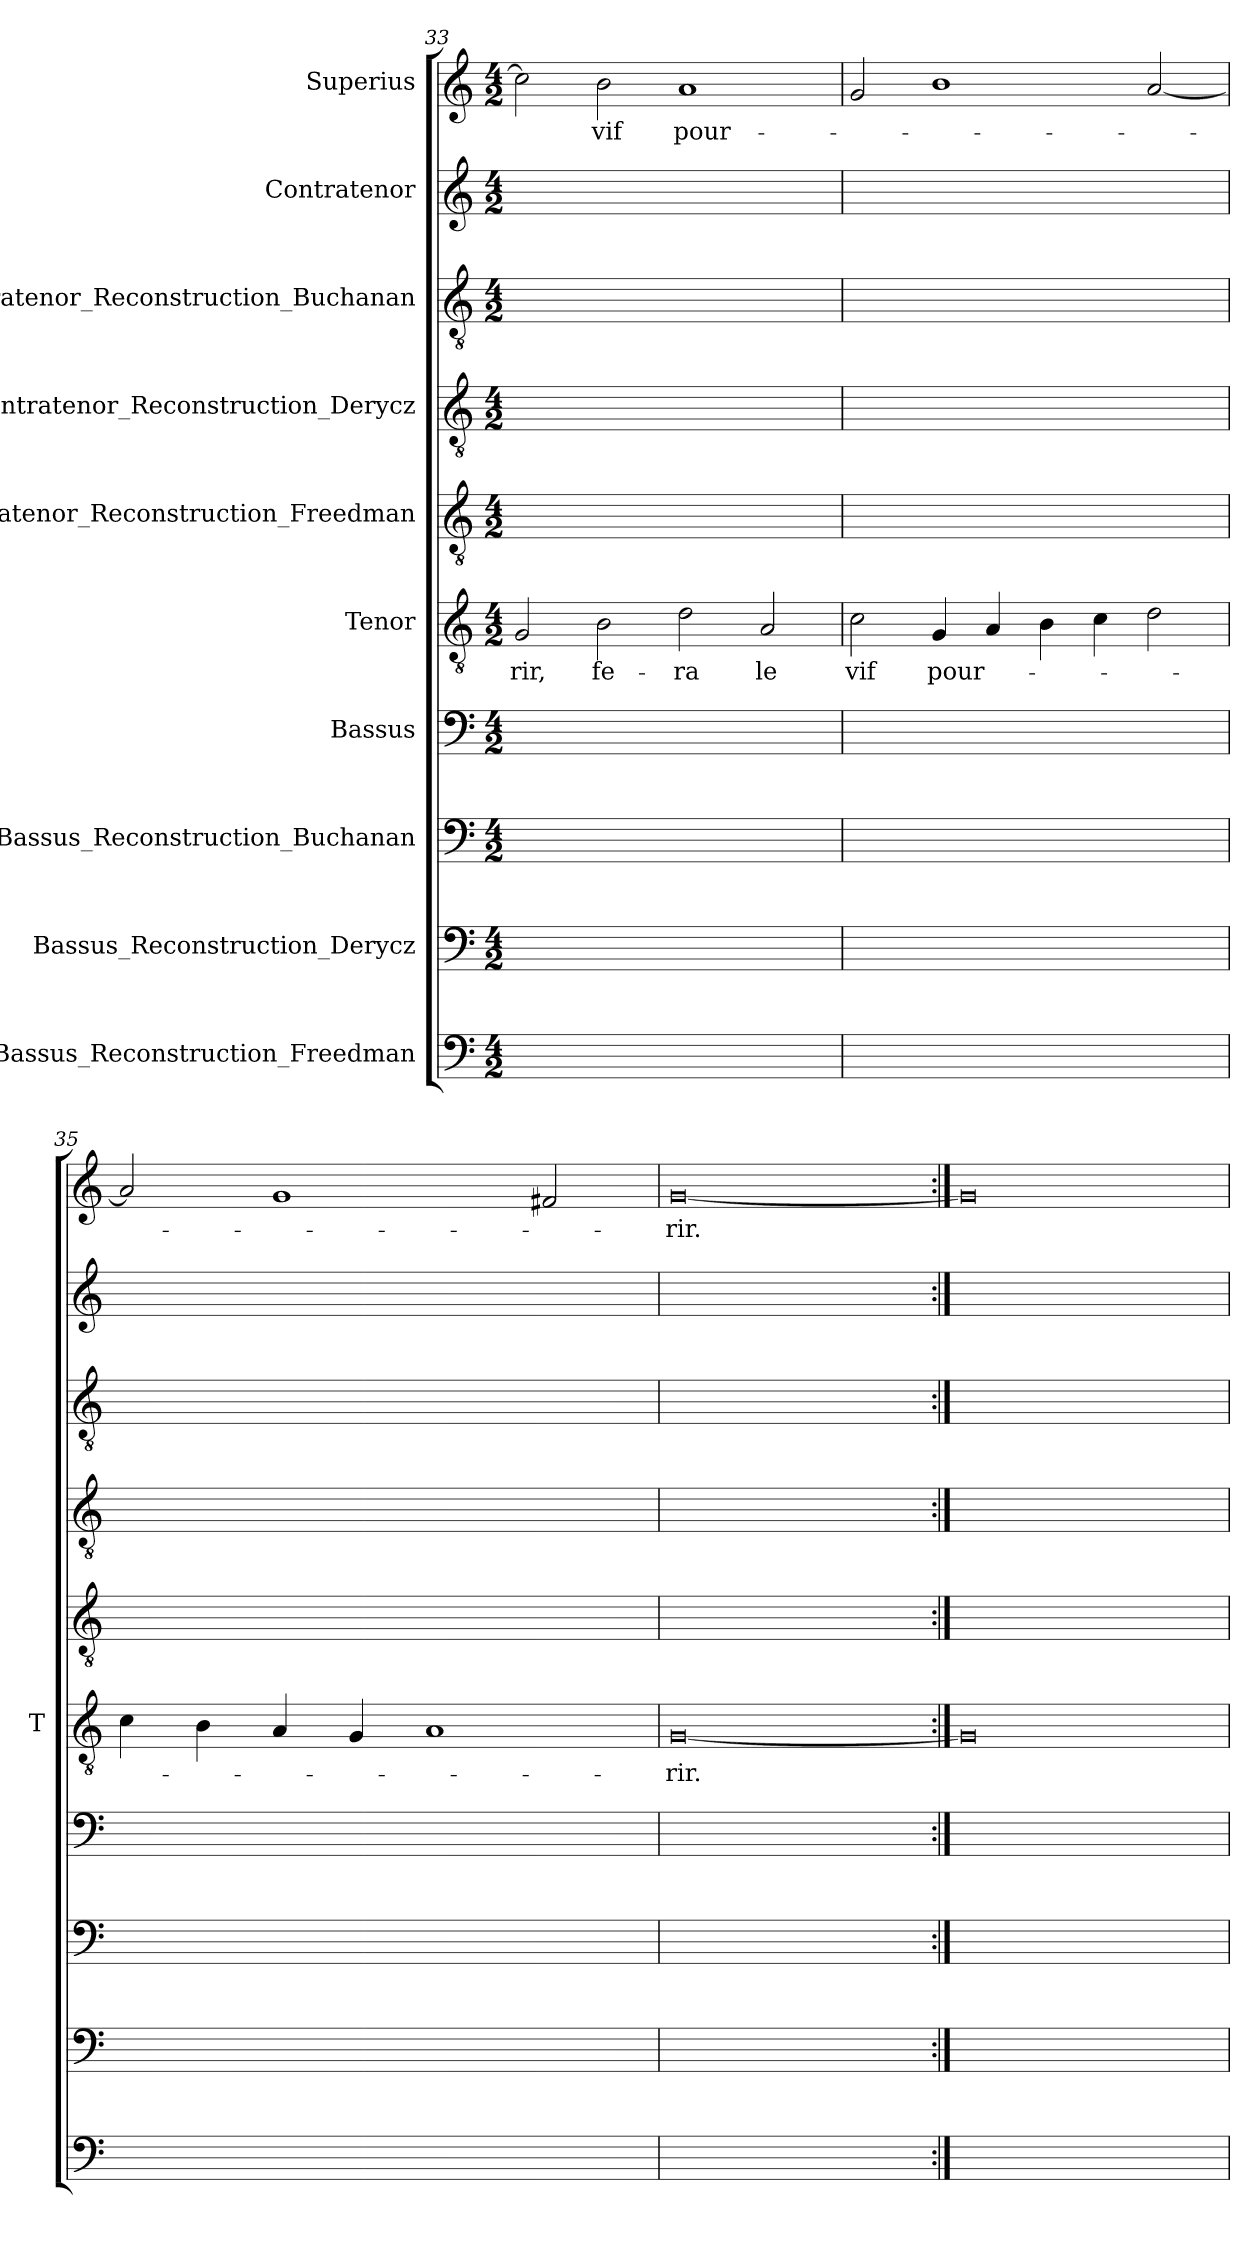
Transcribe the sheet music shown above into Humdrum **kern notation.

**kern	**kern	**kern	**kern	**kern	**text	**kern	**kern	**kern	**kern	**kern	**text
*part10	*part9	*part8	*part7	*part6	*part6	*part5	*part4	*part3	*part2	*part1	*part1
*staff10	*staff9	*staff8	*staff7	*staff6	*staff6	*staff5	*staff4	*staff3	*staff2	*staff1	*staff1
*I"Bassus_Reconstruction_Freedman	*I"Bassus_Reconstruction_Derycz	*I"Bassus_Reconstruction_Buchanan	*I"Bassus	*I"Tenor	*	*I"Contratenor_Reconstruction_Freedman	*I"Contratenor_Reconstruction_Derycz	*I"Contratenor_Reconstruction_Buchanan	*I"Contratenor	*I"Superius	*
*	*	*	*	*I'T	*	*	*	*	*	*	*
*clefF4	*clefF4	*clefF4	*clefF4	*clefGv2	*	*clefGv2	*clefGv2	*clefGv2	*clefG2	*clefG2	*
*k[]	*k[]	*k[]	*k[]	*k[]	*	*k[]	*k[]	*k[]	*k[]	*k[]	*
*M4/2	*M4/2	*M4/2	*M4/2	*M4/2	*	*M4/2	*M4/2	*M4/2	*M4/2	*M4/2	*
=33	=33	=33	=33	=33	=33	=33	=33	=33	=33	=33	=33
0ryy	0ryy	0ryy	0ryy	2G	-rir,	0ryy	0ryy	0ryy	0ryy	2cc]	.
.	.	.	.	2B	fe-	.	.	.	.	2b	-vif
.	.	.	.	2d	-ra	.	.	.	.	1a	pour-
.	.	.	.	2A	-le	.	.	.	.	.	.
=34	=34	=34	=34	=34	=34	=34	=34	=34	=34	=34	=34
0ryy	0ryy	0ryy	0ryy	2c	-vif	0ryy	0ryy	0ryy	0ryy	2g	.
.	.	.	.	4G	pour-	.	.	.	.	1b	.
.	.	.	.	4A	.	.	.	.	.	.	.
.	.	.	.	4B	.	.	.	.	.	.	.
.	.	.	.	4c	.	.	.	.	.	.	.
.	.	.	.	2d	.	.	.	.	.	[2a	.
=35	=35	=35	=35	=35	=35	=35	=35	=35	=35	=35	=35
0ryy	0ryy	0ryy	0ryy	4c	.	0ryy	0ryy	0ryy	0ryy	2a]	.
.	.	.	.	4B	.	.	.	.	.	.	.
.	.	.	.	4A	.	.	.	.	.	1g	.
.	.	.	.	4G	.	.	.	.	.	.	.
.	.	.	.	1A	.	.	.	.	.	.	.
.	.	.	.	.	.	.	.	.	.	2f#X	.
=36	=36	=36	=36	=36	=36	=36	=36	=36	=36	=36	=36
0ryy	0ryy	0ryy	0ryy	[0G	-rir.	0ryy	0ryy	0ryy	0ryy	[0g	-rir.
=37:|!	=37:|!	=37:|!	=37:|!	=37:|!	=37:|!	=37:|!	=37:|!	=37:|!	=37:|!	=37:|!	=37:|!
0ryy	0ryy	0ryy	0ryy	0G]	.	0ryy	0ryy	0ryy	0ryy	0g]	.
=	=	=	=	=	=	=	=	=	=	=	=
*-	*-	*-	*-	*-	*-	*-	*-	*-	*-	*-	*-
